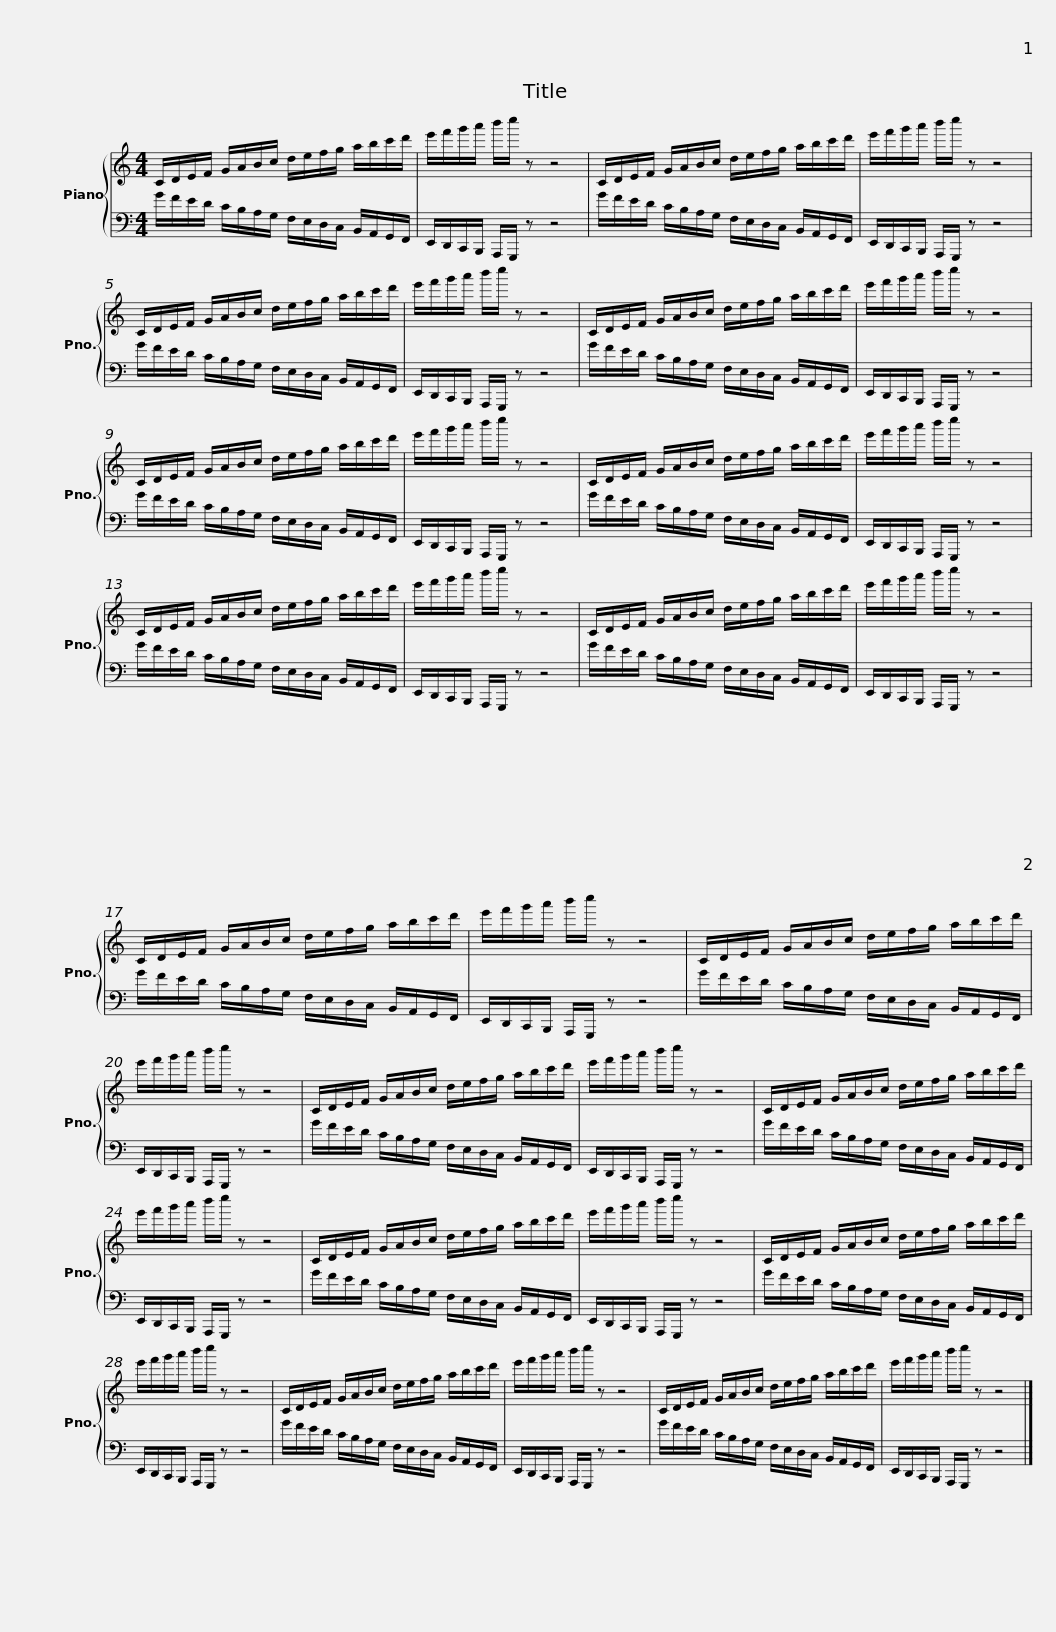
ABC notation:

X:1
%%score { 1 | 2 }
L:1/8
M:4/4
I:linebreak $
K:C
V:1 treble
V:2 bass
V:1
 C/D/E/F/ G/A/B/c/ d/e/f/g/ a/b/c'/d'/ | e'/f'/g'/a'/ b'/c''/ z z4 |$ C/D/E/F/ G/A/B/c/ d/e/f/g/ a/b/c'/d'/ | e'/f'/g'/a'/ b'/c''/ z z4 |$ C/D/E/F/ G/A/B/c/ d/e/f/g/ a/b/c'/d'/ | %5
 e'/f'/g'/a'/ b'/c''/ z z4 |$ C/D/E/F/ G/A/B/c/ d/e/f/g/ a/b/c'/d'/ | e'/f'/g'/a'/ b'/c''/ z z4 |$ C/D/E/F/ G/A/B/c/ d/e/f/g/ a/b/c'/d'/ | e'/f'/g'/a'/ b'/c''/ z z4 |$ %10
 C/D/E/F/ G/A/B/c/ d/e/f/g/ a/b/c'/d'/ | e'/f'/g'/a'/ b'/c''/ z z4 |$ C/D/E/F/ G/A/B/c/ d/e/f/g/ a/b/c'/d'/ | e'/f'/g'/a'/ b'/c''/ z z4 |$ C/D/E/F/ G/A/B/c/ d/e/f/g/ a/b/c'/d'/ | %15
 e'/f'/g'/a'/ b'/c''/ z z4 |$ C/D/E/F/ G/A/B/c/ d/e/f/g/ a/b/c'/d'/ | e'/f'/g'/a'/ b'/c''/ z z4 |$ C/D/E/F/ G/A/B/c/ d/e/f/g/ a/b/c'/d'/ | e'/f'/g'/a'/ b'/c''/ z z4 |$ %20
 C/D/E/F/ G/A/B/c/ d/e/f/g/ a/b/c'/d'/ | e'/f'/g'/a'/ b'/c''/ z z4 |$ C/D/E/F/ G/A/B/c/ d/e/f/g/ a/b/c'/d'/ | e'/f'/g'/a'/ b'/c''/ z z4 |$ C/D/E/F/ G/A/B/c/ d/e/f/g/ a/b/c'/d'/ | %25
 e'/f'/g'/a'/ b'/c''/ z z4 |$ C/D/E/F/ G/A/B/c/ d/e/f/g/ a/b/c'/d'/ | e'/f'/g'/a'/ b'/c''/ z z4 |$ C/D/E/F/ G/A/B/c/ d/e/f/g/ a/b/c'/d'/ | e'/f'/g'/a'/ b'/c''/ z z4 |$ %30
 C/D/E/F/ G/A/B/c/ d/e/f/g/ a/b/c'/d'/ | e'/f'/g'/a'/ b'/c''/ z z4 |] %32
V:2
 G/F/E/D/ C/B,/A,/G,/ F,/E,/D,/C,/ B,,/A,,/G,,/F,,/ | E,,/D,,/C,,/B,,,/ A,,,/G,,,/ z z4 |$ G/F/E/D/ C/B,/A,/G,/ F,/E,/D,/C,/ B,,/A,,/G,,/F,,/ | E,,/D,,/C,,/B,,,/ A,,,/G,,,/ z z4 |$ G/F/E/D/ C/B,/A,/G,/ F,/E,/D,/C,/ B,,/A,,/G,,/F,,/ | %5
 E,,/D,,/C,,/B,,,/ A,,,/G,,,/ z z4 |$ G/F/E/D/ C/B,/A,/G,/ F,/E,/D,/C,/ B,,/A,,/G,,/F,,/ | E,,/D,,/C,,/B,,,/ A,,,/G,,,/ z z4 |$ G/F/E/D/ C/B,/A,/G,/ F,/E,/D,/C,/ B,,/A,,/G,,/F,,/ | E,,/D,,/C,,/B,,,/ A,,,/G,,,/ z z4 |$ %10
 G/F/E/D/ C/B,/A,/G,/ F,/E,/D,/C,/ B,,/A,,/G,,/F,,/ | E,,/D,,/C,,/B,,,/ A,,,/G,,,/ z z4 |$ G/F/E/D/ C/B,/A,/G,/ F,/E,/D,/C,/ B,,/A,,/G,,/F,,/ | E,,/D,,/C,,/B,,,/ A,,,/G,,,/ z z4 |$ G/F/E/D/ C/B,/A,/G,/ F,/E,/D,/C,/ B,,/A,,/G,,/F,,/ | %15
 E,,/D,,/C,,/B,,,/ A,,,/G,,,/ z z4 |$ G/F/E/D/ C/B,/A,/G,/ F,/E,/D,/C,/ B,,/A,,/G,,/F,,/ | E,,/D,,/C,,/B,,,/ A,,,/G,,,/ z z4 |$ G/F/E/D/ C/B,/A,/G,/ F,/E,/D,/C,/ B,,/A,,/G,,/F,,/ | E,,/D,,/C,,/B,,,/ A,,,/G,,,/ z z4 |$ %20
 G/F/E/D/ C/B,/A,/G,/ F,/E,/D,/C,/ B,,/A,,/G,,/F,,/ | E,,/D,,/C,,/B,,,/ A,,,/G,,,/ z z4 |$ G/F/E/D/ C/B,/A,/G,/ F,/E,/D,/C,/ B,,/A,,/G,,/F,,/ | E,,/D,,/C,,/B,,,/ A,,,/G,,,/ z z4 |$ G/F/E/D/ C/B,/A,/G,/ F,/E,/D,/C,/ B,,/A,,/G,,/F,,/ | %25
 E,,/D,,/C,,/B,,,/ A,,,/G,,,/ z z4 |$ G/F/E/D/ C/B,/A,/G,/ F,/E,/D,/C,/ B,,/A,,/G,,/F,,/ | E,,/D,,/C,,/B,,,/ A,,,/G,,,/ z z4 |$ G/F/E/D/ C/B,/A,/G,/ F,/E,/D,/C,/ B,,/A,,/G,,/F,,/ | E,,/D,,/C,,/B,,,/ A,,,/G,,,/ z z4 |$ %30
 G/F/E/D/ C/B,/A,/G,/ F,/E,/D,/C,/ B,,/A,,/G,,/F,,/ | E,,/D,,/C,,/B,,,/ A,,,/G,,,/ z z4 |] %32
